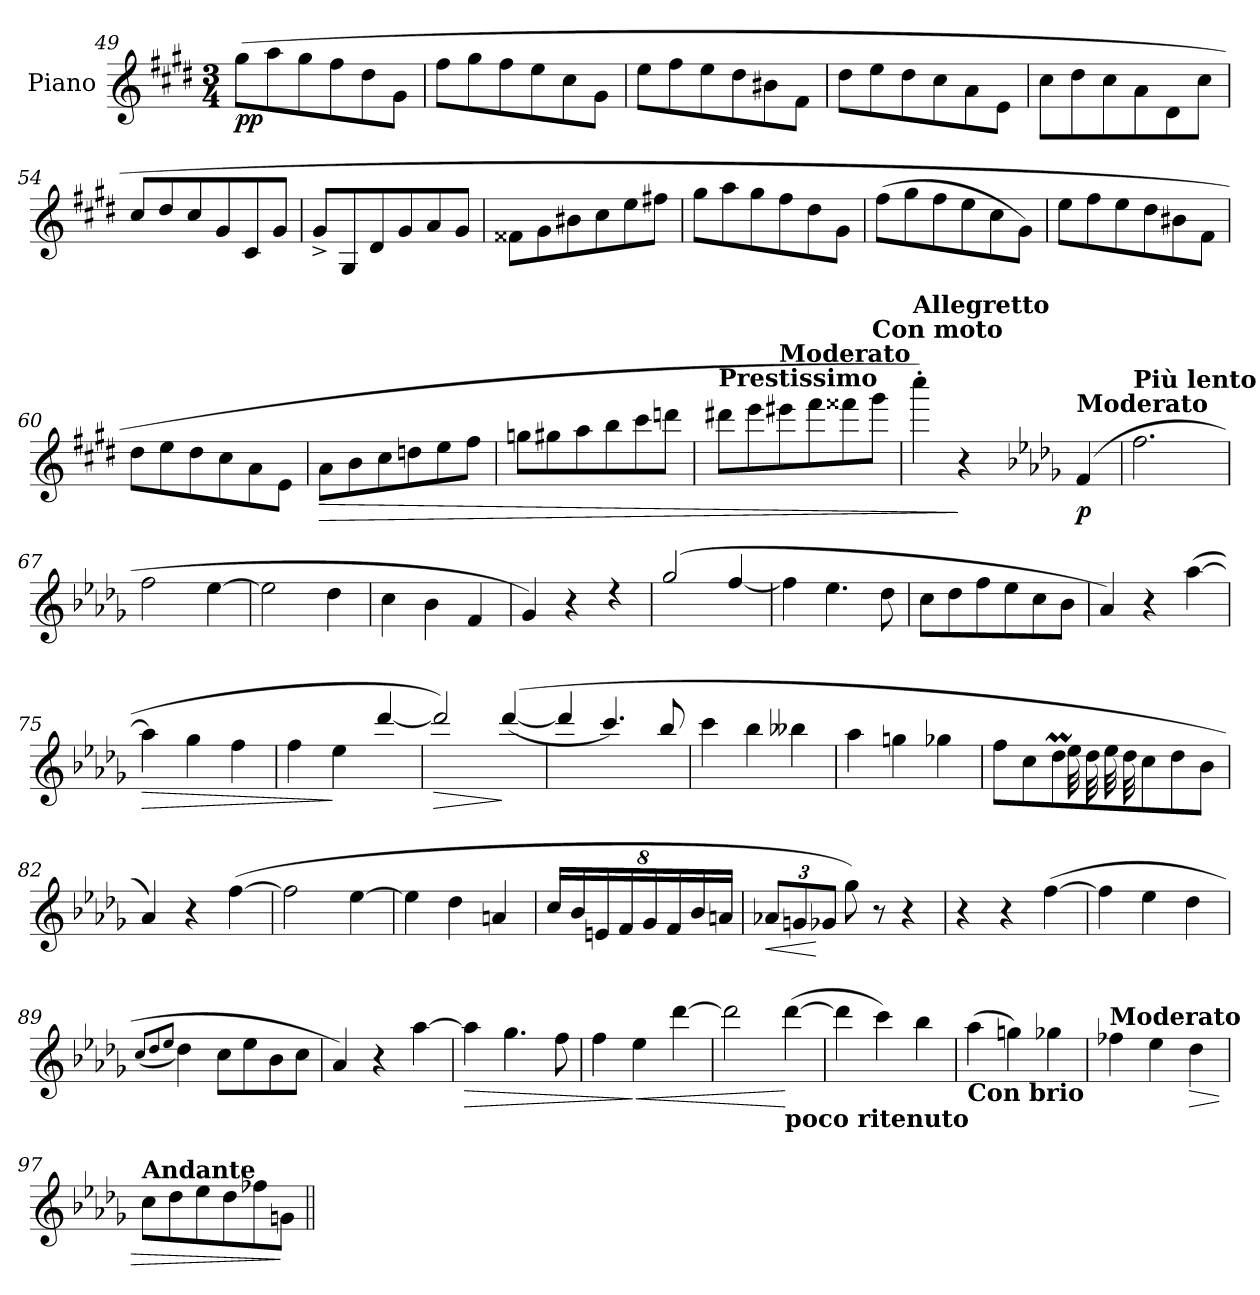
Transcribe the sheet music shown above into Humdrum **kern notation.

**kern	**dynam
*part1	*part1
*staff1	*staff1
*I"Piano	*
*I'Pno	*
*clefG2	*
*k[f#c#g#d#]	*
*E:	*
*M3/4	*
=49	=49
!	!LO:DY:b
(8gg#\L	pp
8aa\	.
8gg#\	.
8ff#\	.
8dd#\	.
8g#\J	.
=50	=50
8ff#\L	.
8gg#\	.
8ff#\	.
8ee\	.
8cc#\	.
8g#\J	.
!!LO:LB:g=z
=51	=51
8ee\L	.
8ff#\	.
8ee\	.
8dd#\	.
8b#X\	.
8f#\J	.
=52	=52
8dd#\L	.
8ee\	.
8dd#\	.
8cc#\	.
8a\	.
8e\J	.
=53	=53
8cc#\L	.
8dd#\	.
8cc#\	.
8a\	.
8d#\	.
8cc#\J	.
=54	=54
8cc#/L	.
8dd#/	.
8cc#/	.
8g#/	.
8c#/	.
8g#/J	.
=55	=55
8g#^/L	.
8G#/	.
8d#/	.
8g#/	.
8a/	.
8g#/J	.
=56	=56
8f##X\L	.
8g#\	.
8b#X\	.
8cc#\	.
8ee\	.
8ff#X\J	.
!!LO:LB:g=z
=57	=57
8gg#\L	.
8aa\	.
8gg#\	.
8ff#\	.
8dd#\	.
8g#\J	.
=58	=58
(8ff#\L	.
8gg#\	.
8ff#\	.
8ee\	.
8cc#\	.
8g#\J)	.
=59	=59
8ee\L	.
8ff#\	.
8ee\	.
8dd#\	.
8b#X\	.
8f#\J	.
=60	=60
8dd#\L	.
8ee\	.
8dd#\	.
8cc#\	.
8a\	.
8e\J	.
=61	=61
!	!LO:HP:b
8a\L	>
8b\	.
8cc#\	.
8ddn\	.
8ee\	.
8ff#\J	.
=62	=62
8ggn\L	.
8gg#X\	.
8aa\	.
8bb\	.
8ccc#\	.
8dddn\J	.
!!LO:PB:g=z
=63	=63
!LO:TX:a:B:t=Prestissimo	!
8ddd#X\L	.
8eee\	.
!LO:TX:a:B:t=Moderato	!
8eee#X\	.
8fff#\	.
8fff##X\	.
!LO:TX:a:B:t=Con moto	!
8ggg#\J	.
=64	=64
!LO:TX:a:B:t=Allegretto	!
4cccc#'\)	.
4r	]
=65-	=65-
*k[b-e-a-d-g-]	*
*D-:	*
!LO:TX:a:B:t=Moderato	!
!	!LO:DY:b
(4f/	p
=66	=66
!LO:TX:a:B:t=Più lento	!
2.ff\	.
=67	=67
2ff\	.
[4ee-\	.
=68	=68
2ee-\]	.
4dd-\	.
=69	=69
4cc\	.
4b-\	.
4f/	.
=70	=70
4g-/)	.
4r	.
4rdd	.
=71	=71
(2gg-/	.
[4ff/	.
!!LO:LB:g=z
=72	=72
4ff\]	.
4.ee-\	.
8dd-\	.
=73	=73
8cc\L	.
8dd-\	.
8ff\	.
8ee-\	.
8cc\	.
8b-\J	.
=74	=74
4a-/)	.
4r	.
([4aa-\	.
=75	=75
!	!LO:HP:b
4aa-\]	>
4gg-\	.
4ff\	.
=76	=76
4ff\	.
4ee-\	]
[4ddd-/	.
=77	=77
!	!LO:HP:b
2ddd-/])	>
(([4ddd-/	]
=78	=78
4ddd-/]	.
4.ccc/)	.
8bb-/	.
=79	=79
4ccc\	.
4bb-\	.
4bb--X\	.
!!LO:LB:g=z
=80	=80
4aa-\	.
4ggn\	.
4gg-X\	.
=81	=81
*^	*
8ff\L	4ryy	.
8cc\	.	.
8dd-M\	32ee-	.
.	32dd-	.
.	32ee-	.
.	32dd-	.
8cc\	4.ryy	.
8dd-\	.	.
8b-\J	.	.
*v	*v	*
=82	=82
4a-/)	.
4r	.
([4ff\	.
=83	=83
2ff\]	.
[4ee-\	.
=84	=84
4ee-\]	.
4dd-\	.
4an/	.
=85	=85
*Xbrackettup	*
32%3cc/L	.
32%3b-/	.
32%3en/	.
32%3f/	.
32%3g-/	.
32%3f/	.
32%3b-/	.
32%3an/J	.
!!LO:LB:g=z
=86	=86
!	!LO:HP:b
12a-X/L	<
12gn/	.
12g-X/J	[
8gg-\)	.
8r	.
4r	.
!!LO:LB:g=z
=87	=87
4r	.
4r	.
([4ff\	.
=88	=88
4ff\]	.
4ee-\	.
4dd-\	.
=89	=89
(8qcc/L	.
8qdd-/	.
8qee-/J	.
4dd-\)	.
8cc\L	.
8ee-\	.
8b-\	.
8cc\J	.
=90	=90
4a-/)	.
4r	.
[4aa-\	.
=91	=91
!	!LO:HP:b
4aa-\]	>
4.gg-\	.
8ff\	.
=92	=92
4ff\	.
!	!LO:HP:n=1:b
4ee-\	] <
[4ddd-\	.
=93	=93
2ddd-\]	.
!LO:TX:b:B:t=poco ritenuto	!
([4ddd-\	[
=94	=94
4ddd-\]	.
4ccc\)	.
4bb-\	.
!!LO:LB:g=z
=95	=95
!LO:TX:b:B:t=Con brio	!
(4aa-\	.
4ggn\)	.
4gg-X\	.
=96	=96
!LO:TX:a:B:t=Moderato	!
4ff-X\	.
4ee-\	.
!	!LO:HP:b
4dd-\	>
=97	=97
!LO:TX:a:B:t=Andante	!
8cc\L	.
8dd-\	.
8ee-\	.
8dd-\	.
8ff-X\	.
8gn\J	]
=||	=||
*-	*-
